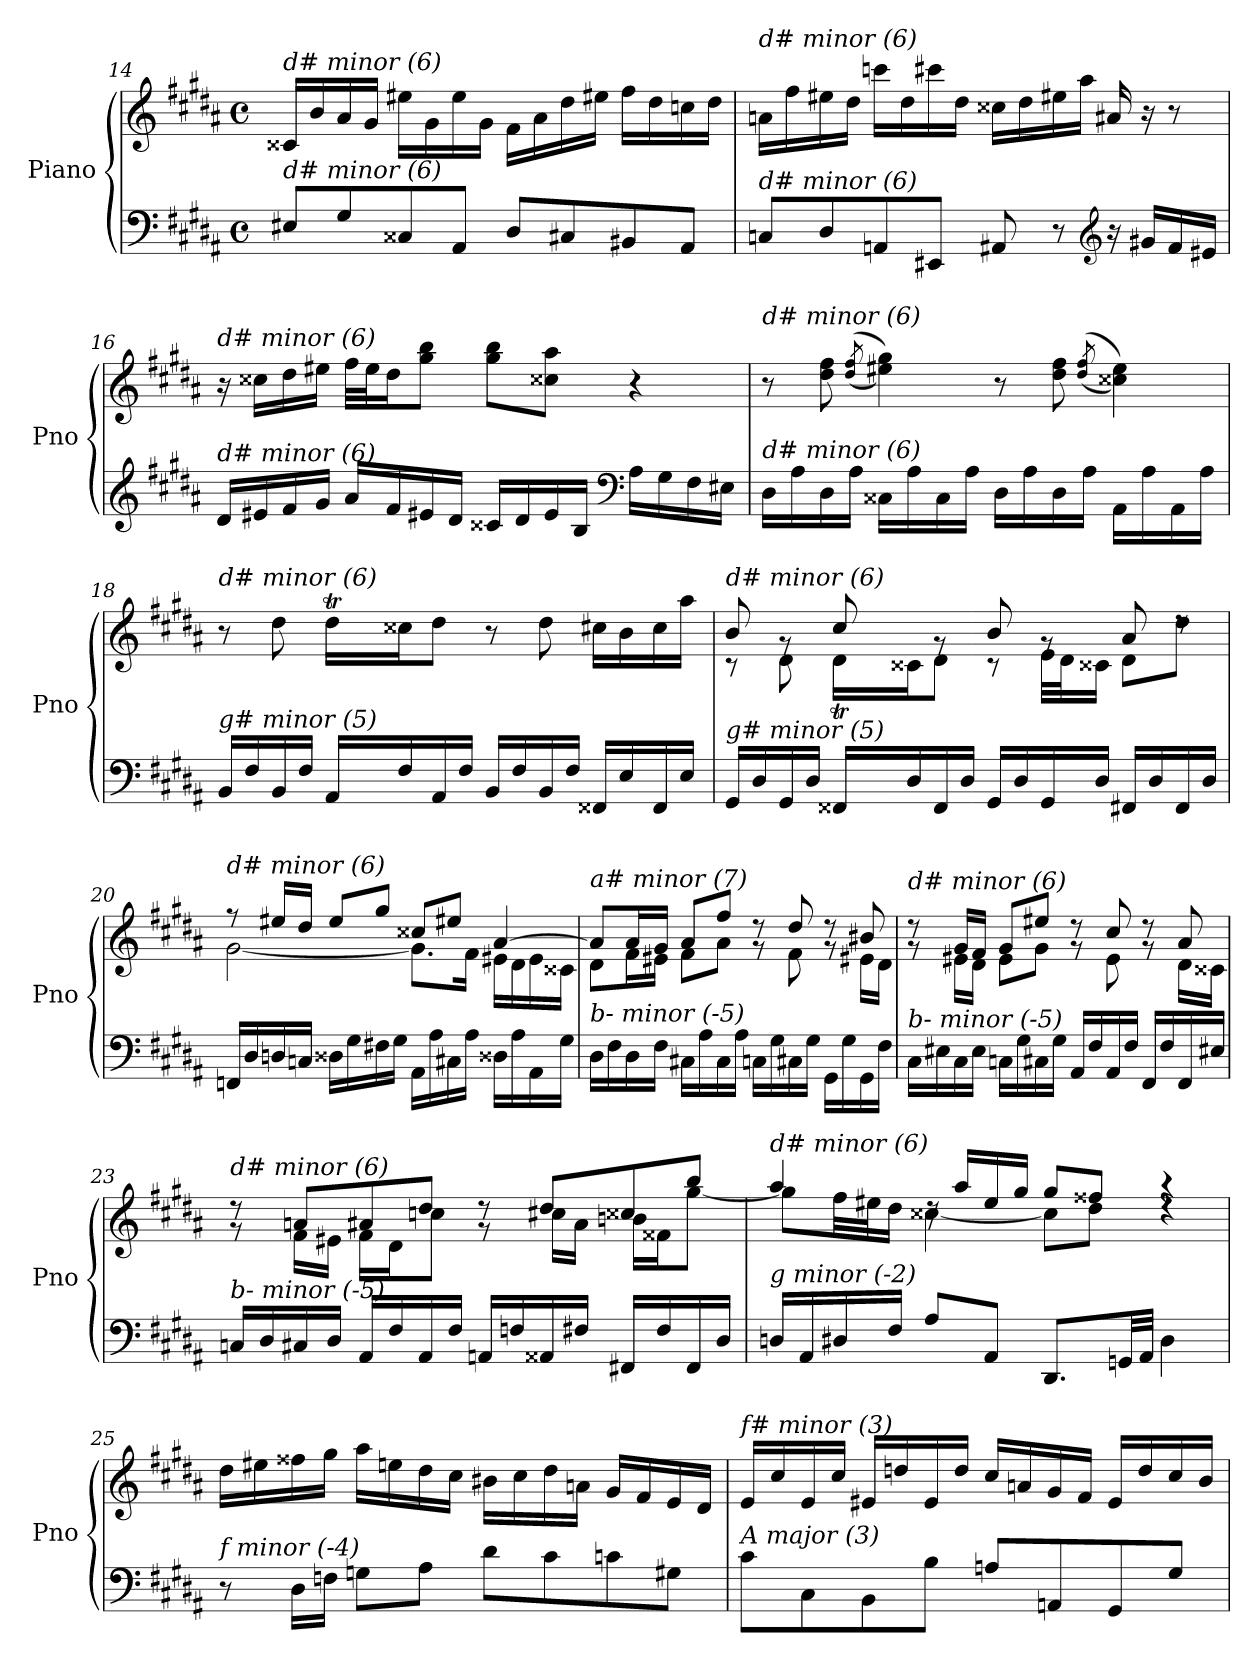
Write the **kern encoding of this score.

**kern	**kern
*part1	*part1
*staff2	*staff1
*I"Piano	*
*I'Pno	*
*clefF4	*clefG2
*k[f#c#g#d#a#]	*k[f#c#g#d#a#]
*M4/4	*M4/4
*met(c)	*met(c)
=14	=14
!	!LO:TX:i:t=d# minor (6)
!LO:TX:i:t=d# minor (6)	!
8E#X/L	16c##X/LL
.	16b/
8G#/	16a#/
.	16g#/JJ
8C##X/	16ee#X\LL
.	16g#\
8AA#/J	16ee#\
.	16g#\JJ
8D#/L	16f#\LL
.	16a#\
8C#X/	16dd#\
.	16ee#X\JJ
8BB#Xi/	16ff#\LL
.	16dd#\
8AA#/J	16ccnj\
.	16dd#\JJ
=15	=15
!	!LO:TX:i:t=d# minor (6)
!LO:TX:i:t=d# minor (6)	!
8Cnj/L	16anj\LL
.	16ff#\
8D#/	16ee#X\
.	16dd#\JJ
8AAnj/	16cccnj\LL
.	16dd#\
8EE#X/J	16ccc#j\
.	16dd#\JJ
8AA#/	16cc##X\LL
.	16dd#\
8r	16ee#X\
.	16aa#\JJ
*clefG2	*
16r	16a#/
16g#X/LL	16r
16f#/	8r
16e#X/JJ	.
!!LO:PB:g=z
=16	=16
!	!LO:TX:i:t=d# minor (6)
!LO:TX:i:t=d# minor (6)	!
16d#/LL	16r
16e#X/	16cc##X\LL
16f#/	16dd#\
16g#/JJ	16ee#X\JJ
16a#/LL	32ff#\LLL
.	32ee#\J
16f#/	16dd#\J
16e#X/	8gg#\ 8bb\J
16d#/JJ	.
16c##X/LL	8gg#\ 8bb\L
16d#/	.
16e#/	8cc##X\ 8aa#\J
16B/JJ	.
*clefF4	*
16A#\LL	4r
16G#\	.
16F#\	.
16E#X\JJ	.
=17	=17
!	!LO:TX:i:t=d# minor (6)
!LO:TX:i:t=d# minor (6)	!
16D#\LL	8r
16A#\	.
16D#\	8dd#\ 8ff#\
16A#\JJ	.
.	(>(8qdd#/ 8qff#/
16C##X\LL	4ee#X\ 4gg#\))
16A#\	.
16C##\	.
16A#\JJ	.
16D#\LL	8r
16A#\	.
16D#\	8dd#\ 8ff#\
16A#\JJ	.
.	((>8qdd#/ 8qff#/
16AA#\LL	4cc##X\ 4ee#\))
16A#\	.
16AA#\	.
16A#\JJ	.
=18	=18
*^	*^
!	!	!LO:TX:i:t=d# minor (6)	!
!LO:TX:i:t=g# minor (5)	!	!	!
4ryy	16BB/LL	8r	4ryy
.	16F#/	.	.
.	16BB/	8dd#\	.
.	16F#/JJ	.	.
16.ryy	16AA#/LL	16dd#t\LL	64dd#!yy
.	.	.	64ee!yy
.	.	.	16dd#!yy
.	16F#/	16cc##X\J	.
2ryy	.	.	2ryy
.	16AA#/	8dd#\J	.
.	16F#/JJ	.	.
.	16BB/LL	8r	.
.	16F#/	.	.
.	16BB/	8dd#\	.
.	16F#/JJ	.	.
.	16FF##X/LL	16cc#X\LL	.
.	16E/	16b\	.
8ryy	.	.	8ryy
.	16FF##/	16cc#\	.
.	16E/JJ	16aa#\JJ	.
32ryy	.	.	32ryy
!!LO:LB:g=z
=19	=19	=19	=19
*	*	*	*^
!	!	!LO:TX:i:t=d# minor (6)	!	!
!LO:TX:i:t=g# minor (5)	!	!	!	!
4ryy	16GG#/LL	8b/	8r	4ryy
.	16D#/	.	.	.
.	16GG#/	8rg	8d#\	.
.	16D#/JJ	.	.	.
16ryy	16FF##X/LL	8cc#/	16d#t\LL	64d#!yy
.	.	.	.	64e!yy
.	.	.	.	32d#!yy
2ryy	16D#/	.	16c##X\J	2ryy
.	16FF##/	8rg	8d#\J	.
.	16D#/JJ	.	.	.
.	16GG#/LL	8b/	8r	.
.	16D#/	.	.	.
.	16GG#/	8rg	32e\LLL	.
.	.	.	32d#\J	.
.	16D#/JJ	.	16c##X\JJ	.
.	16FF#X/LL	8a#/	8d#\L	.
8.ryy	16D#/	.	.	8.ryy
.	16FF#/	8rdd	8dd#\J	.
.	16D#/JJ	.	.	.
*	*	*	*v	*v
=20	=20	=20	=20
!	!	!LO:TX:i:t=d# minor (6)	!
!LO:TX:i:t=c minor (-3)	!	!	!
*v	*v	*	*
16FFnj/LL	8r	[2g#\
16D#/	.	.
16Dnj/	16ee#X/LL	.
16Cnj/JJ	16dd#/JJ	.
16D##j\LL	8ee#/L	.
16G#\	.	.
16F#Xj\	8gg#/J	.
16G#\JJ	.	.
16AA#\LL	8cc##X/L	8.g#\L]
16A#\	.	.
16C#Xj\	8ee#X/J	.
16A#\JJ	.	16f#\Jk
16D##Xj\LL	[4a#/	16e#X\LL
16A#\	.	16d#\
16AA#\	.	16e#\
16G#\JJ	.	16c##X\JJ
=21	=21	=21
!	!LO:TX:i:t=a# minor (7)	!
!LO:TX:i:t=b- minor (-5)	!	!
16D#\LL	8a#/L]	8d#\L
16F#\	.	.
16D#\	16a#/L	16f#\L
16F#\JJ	16g#/JJ	16e#X\JJ
16C#X\LL	8a#/L	8f#\L
16A#\	.	.
16C#\	8ff#/J	8a#\J
16A#\JJ	.	.
16Cnj\LL	8rg	8rdd
16G#\	.	.
16C#j\	8dd#/	8f#\
16G#\JJ	.	.
16GG#\LL	8rg	8rdd
16G#\	.	.
16GG#\	8b#X/	16e#X\LL
16F#\JJ	.	16d#\JJ
!!LO:LB:g=z	!!
=22	=22	=22
!	!LO:TX:i:t=d# minor (6)	!
!LO:TX:i:t=b- minor (-5)	!	!
16C#\LL	8rg	8rdd
16E#X\	.	.
16C#\	16g#/LL	16e#X\LL
16E#\JJ	16f#/JJ	16d#\JJ
16Cnj\LL	8g#/L	8e#\L
16G#\	.	.
16C#j\	8ee#X/J	8g#\J
16G#\JJ	.	.
16AA#/LL	8rg	8rdd
16F#/	.	.
16AA#/	8cc#/	8e#\
16F#/JJ	.	.
16FF#/LL	8rg	8rdd
16F#/	.	.
16FF#/	8a#/	16d#\LL
16E#X/JJ	.	16c##X\JJ
=23	=23	=23
!	!LO:TX:i:t=d# minor (6)	!
!LO:TX:i:t=b- minor (-5)	!	!
16Cnj/LL	8rg	8rdd
16D#/	.	.
16C#j/	8anj/L	16f#\LL
16D#/JJ	.	16e#X\JJ
16AA#/LL	8a#/	16f#\LL
16F#/	.	16d#\J
16AA#/	8dd#/J	8ccnj\J
16F#/JJ	.	.
16AAnj/LL	8rg	8rdd
16Fnj/	.	.
16AA##j/	8dd#/L	16cc#j\LL
16F#j/JJ	.	16a#\JJ
16FF#Xj/LL	8cc##X/	16bn\LL
16F#j/	.	16f##Xj\J
16FF#j/	8bb/J	[8gg#\J
16D#/JJ	.	.
=24	=24	=24
!	!LO:TX:i:t=d# minor (6)	!
!LO:TX:i:t=g minor (-2)	!	!
16Dnj/LL	4aa#/	8gg#\L]
16AA#/	.	.
16D#/	.	32ff#\LL
.	.	32ee#X\J
16F#/JJ	.	16dd#\JJ
8A#/L	16rdd	[4cc##X\
.	16aa#/LL	.
8AA#/J	16ee#/	.
.	16gg#/JJ	.
8.DD#/L	8gg#/L	8cc##\L]
.	8ff##X/J	8dd#\J
32GGnj/LL	.	.
32AA#/JJJ	.	.
4D#\	4r	4rdd
!!LO:LB:g=z
=25	=25	=25
!	!LO:TX:i:t=d# minor (6)	!
!LO:TX:i:t=f minor (-4)	!	!
*	*v	*v
8r	16dd#\LL
.	16ee#X\
16D#\LL	16ff##Xi\
16Fnj\JJ	16gg#\JJ
8Gnj\L	16aa#\LL
.	16een\
8A#\J	16dd#\
.	16cc#\JJ
8d#\L	16b#Xi\LL
.	16cc#\
8c#\	16dd#\
.	16an\JJ
8cnj\	16g#/LL
.	16f#/
8G#\J	16e/
.	16d#/JJ
=26	=26
!	!LO:TX:i:t=f# minor (3)
!LO:TX:i:t=A major (3)	!
8c#\L	16e/LL
.	16cc#/
8C#\	16e/
.	16cc#/JJ
8BB\	16e#X/LL
.	16ddn/
8B\J	16e#/
.	16dd/JJ
8An/L	16cc#/LL
.	16an/
8AAn/	16g#/
.	16f#/JJ
8GG#/	16e#/LL
.	16dd/
8G#/J	16cc#/
.	16b/JJ
=	=
*-	*-
